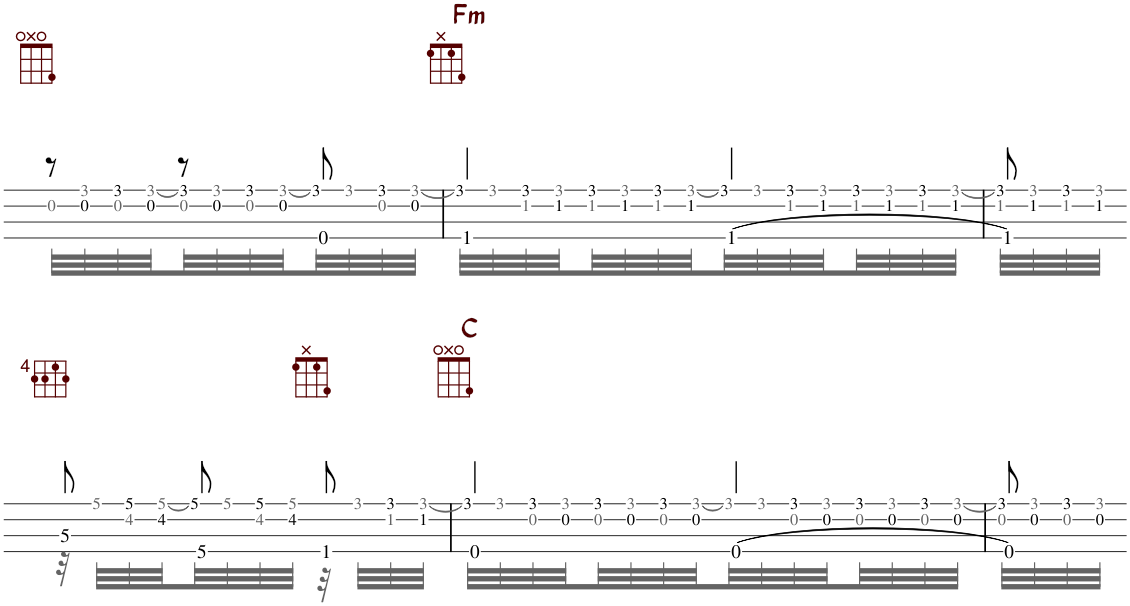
**kern	**harte
*part1	*part1
*staff1	*
*I"Ukulélé [Tablature]	*
!!LO:PB:g=z
*	*
*k[]	*
*M2/4	*
=13	=13
*^	*
8r	[32e!i\LLL	.
.	32e!\] [32cc!i\	.
.	[32e!i\ 32cc!\]	.
.	32e!\] [32cc!i\JJ	.
8r	[32e!i\ 32cc!\]LL	.
.	32e!\] [32cc!i\	.
.	[32e!i\ 32cc!\]	.
.	32e!\] [32cc!i\JJ	.
8g/	32cc!\LL]	.
.	[32cc!i\	.
.	[32e!i\ 32cc!\]	.
.	32e!\] [32cc!i\JJJ	.
=14	=14	=14
!	!	!LO:H:kt=m
4a-X/	32cc!\LLL]	F:min
.	[32cc!i\	.
.	[32f!i\ 32cc!\]	.
.	32f!\] [32cc!i\	.
.	[32f!i\ 32cc!\]	.
.	32f!\] [32cc!i\	.
.	[32f!i\ 32cc!\]	.
.	32f!\] [32cc!i\JJ	.
[4g#/	32cc!\LL]	.
.	[32cc!i\	.
.	[32f!i\ 32cc!\]	.
.	32f!\] [32cc!i\	.
.	[32f!i\ 32cc!\]	.
.	32f!\] [32cc!i\	.
.	[32f!i\ 32cc!\]	.
.	32f!\] [32cc!i\JJJ	.
=15	=15	=15
8a-/]	[32f!i\ 32cc!\]LLL	.
.	32f!\] [32cc!i\	.
.	[32f!i\ 32cc!\]	.
.	32f!\] 32cc!i\JJJ	.
!!LO:LB:g=z	!!
=16-	=16-	=16-
8f/	32r	.
.	[32dd!i\LLL	.
.	[32g#!i\ 32dd!\]	.
.	32g#!\] [32dd!i\JJ	.
8cc/	32dd!\LL]	.
.	[32dd!i\	.
.	[32g#!i\ 32dd!\]	.
.	32g#!\] 32dd!i\JJJ	.
8a-X/	32r	.
.	[32cc!i\LLL	.
.	[32f!i\ 32cc!\]	.
.	32f!\] [32cc!i\JJJ	.
=17	=17	=17
4g/	32cc!\LLL]	C:maj
.	[32cc!i\	.
.	[32e!i\ 32cc!\]	.
.	32e!\] [32cc!i\	.
.	[32e!i\ 32cc!\]	.
.	32e!\] [32cc!i\	.
.	[32e!i\ 32cc!\]	.
.	32e!\] [32cc!i\JJ	.
[4g/	32cc!i\LL]	.
.	[32cc!i\	.
.	[32e!i\ 32cc!\]	.
.	32e!\] [32cc!i\	.
.	[32e!i\ 32cc!\]	.
.	32e!\] [32cc!i\	.
.	[32e!i\ 32cc!\]	.
.	32e!\] [32cc!i\JJJ	.
=18	=18	=18
8g/]	[32e!i\ 32cc!\]LLL	.
.	32e!\] [32cc!i\	.
.	[32e!i\ 32cc!\]	.
.	32e!\] 32cc!i\JJJ	.
*v	*v	*
=-	=-
*-	*-
